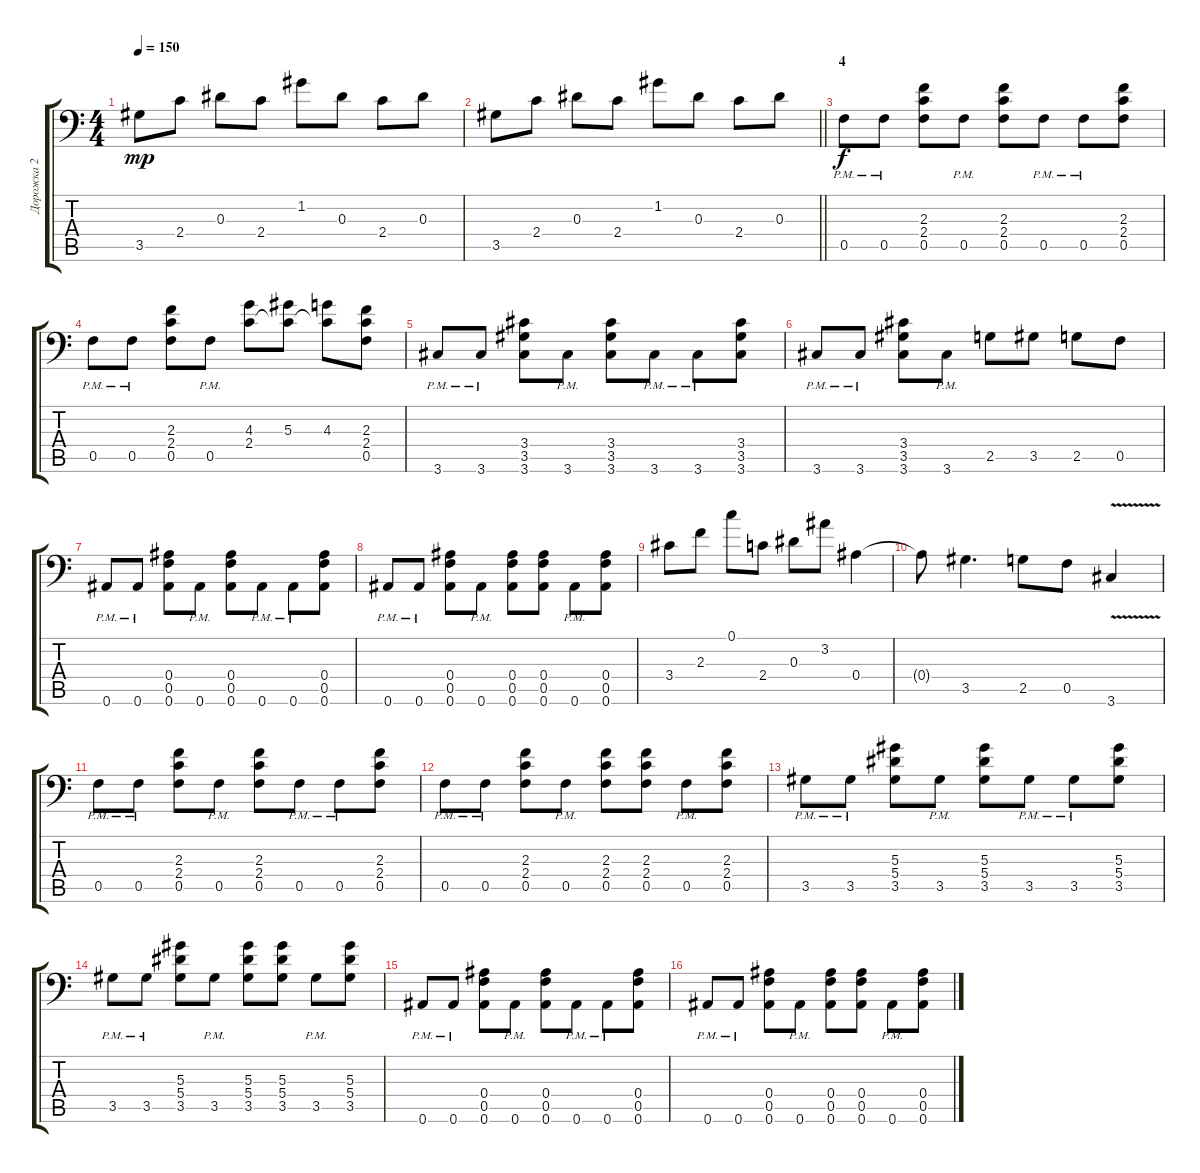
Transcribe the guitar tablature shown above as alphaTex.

\track ("Дорожка 2" "Дорожка 2") {instrument distortionguitar}
\staff {score tabs}
\tuning (C4 G3 Eb3 Bb2 F2 Bb1) {hide}
\ts (4 4)
\tempo 150
\clef f4
\ks c
3.5.8{dy mp} 2.4.8 0.3.8 2.4.8 1.2.8 0.3.8 2.4.8 0.3.8 |
\barLineRight lightlight
3.5.8 2.4.8 0.3.8 2.4.8 1.2.8 0.3.8 2.4.8 0.3.8 |
\section ("" "4")
0.5{pm}.8{dy f instrument distortionguitar} 0.5{pm}.8 (2.3 2.4 0.5).8 0.5{pm}.8 (2.3 2.4 0.5).8 0.5{pm}.8 0.5{pm}.8 (2.3 2.4 0.5).8 |
0.5{pm}.8 0.5{pm}.8 (2.3 2.4 0.5).8 0.5{pm}.8 (4.3 2.4).8 (5.3 2.4{t}).8 (4.3 2.4{t}).8 (2.3 2.4 0.5).8 |
3.6{pm}.8 3.6{pm}.8 (3.4 3.5 3.6).8 3.6{pm}.8 (3.4 3.5 3.6).8 3.6{pm}.8 3.6{pm}.8 (3.4 3.5 3.6).8 |
3.6{pm}.8 3.6{pm}.8 (3.4 3.5 3.6).8 3.6{pm}.8 2.5.8 3.5.8 2.5.8 0.5.8 |
0.6{pm}.8 0.6{pm}.8 (0.4 0.5 0.6).8 0.6{pm}.8 (0.4 0.5 0.6).8 0.6{pm}.8 0.6{pm}.8 (0.4 0.5 0.6).8 |
0.6{pm}.8 0.6{pm}.8 (0.4 0.5 0.6).8 0.6{pm}.8 (0.4 0.5 0.6).8 (0.4 0.5 0.6).8 0.6{pm}.8 (0.4 0.5 0.6).8 |
3.4.8 2.3.8 0.1.8 2.4.8 0.3.8 3.2.8 0.4.4 |
0.4{t}.8 3.5.4{d} 2.5.8 0.5.8 3.6{v}.4 |
0.5{pm}.8 0.5{pm}.8 (2.3 2.4 0.5).8 0.5{pm}.8 (2.3 2.4 0.5).8 0.5{pm}.8 0.5{pm}.8 (2.3 2.4 0.5).8 |
0.5{pm}.8 0.5{pm}.8 (2.3 2.4 0.5).8 0.5{pm}.8 (2.3 2.4 0.5).8 (2.3 2.4 0.5).8 0.5{pm}.8 (2.3 2.4 0.5).8 |
3.5{pm}.8 3.5{pm}.8 (5.3 5.4 3.5).8 3.5{pm}.8 (5.3 5.4 3.5).8 3.5{pm}.8 3.5{pm}.8 (5.3 5.4 3.5).8 |
3.5{pm}.8 3.5{pm}.8 (5.3 5.4 3.5).8 3.5{pm}.8 (5.3 5.4 3.5).8 (5.3 5.4 3.5).8 3.5{pm}.8 (5.3 5.4 3.5).8 |
0.6{pm}.8 0.6{pm}.8 (0.4 0.5 0.6).8 0.6{pm}.8 (0.4 0.5 0.6).8 0.6{pm}.8 0.6{pm}.8 (0.4 0.5 0.6).8 |
0.6{pm}.8 0.6{pm}.8 (0.4 0.5 0.6).8 0.6{pm}.8 (0.4 0.5 0.6).8 (0.4 0.5 0.6).8 0.6{pm}.8 (0.4 0.5 0.6).8
